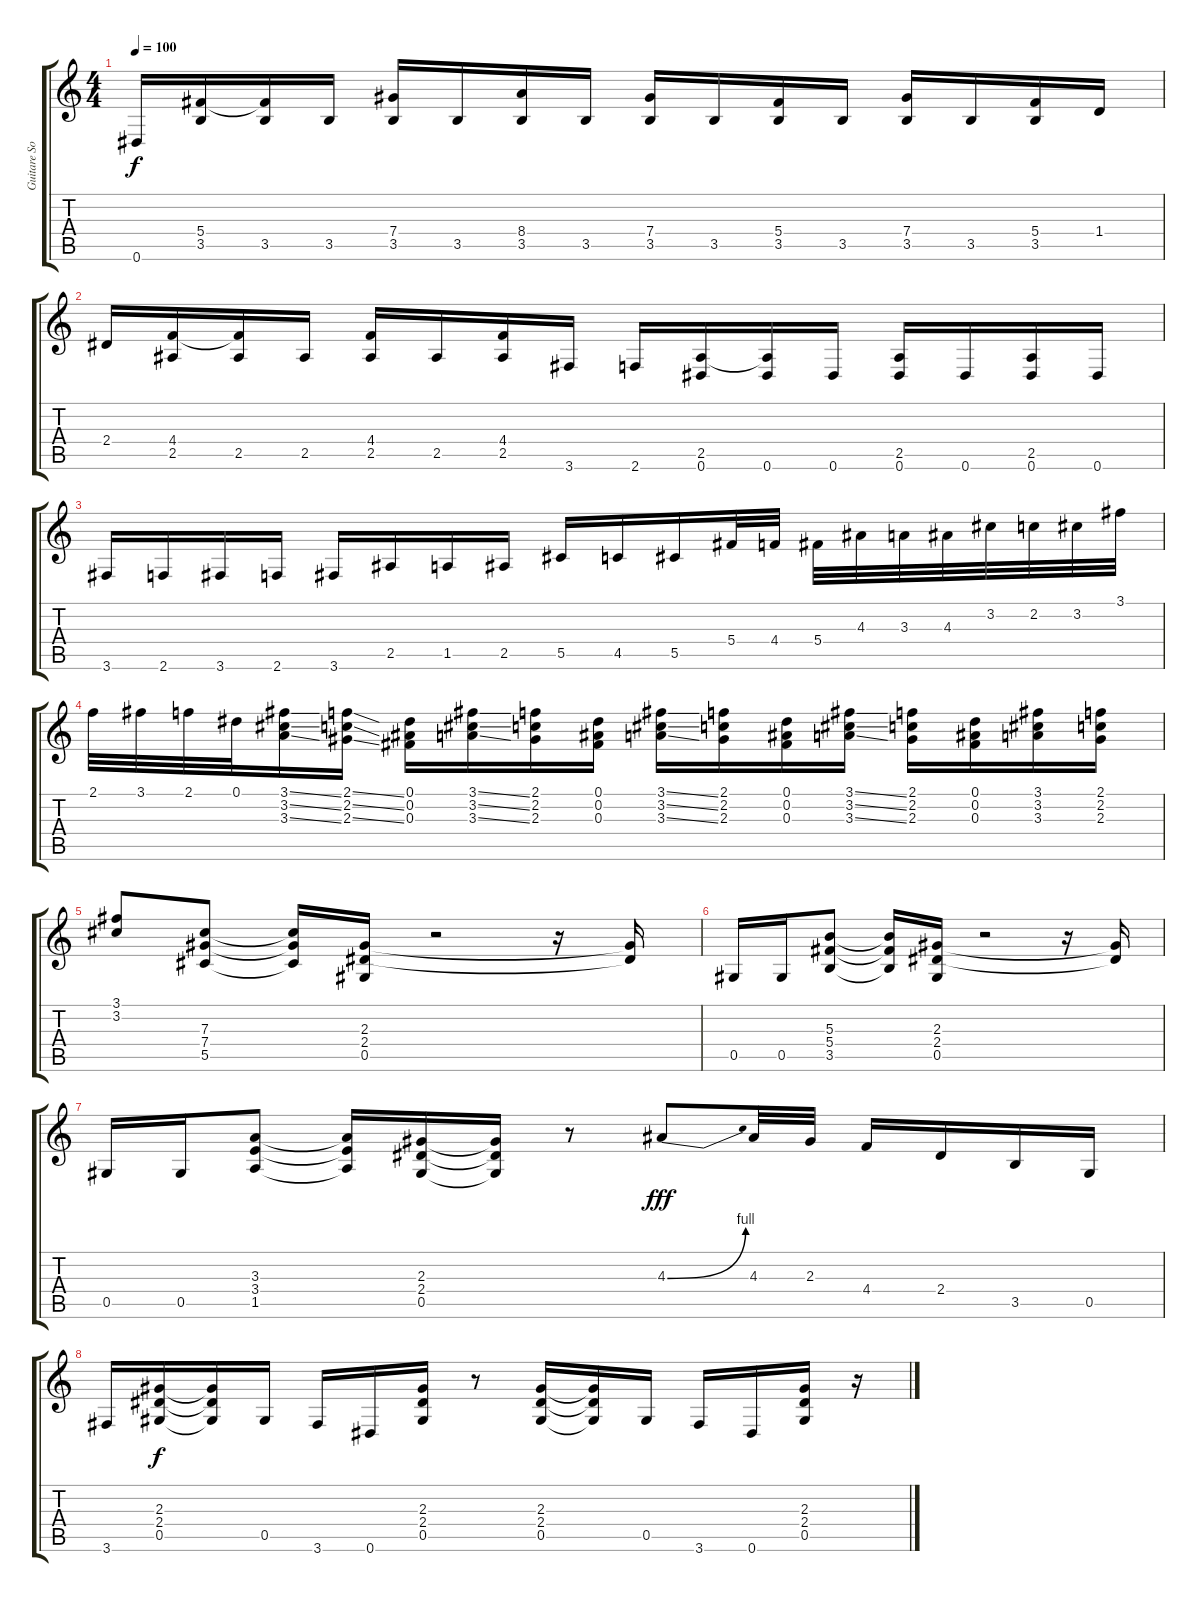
\track ("Guitare Solo" "Guitare So") {instrument overdrivenguitar}
\staff {score tabs}
\tuning (Eb4 Bb3 Gb3 Db3 Ab2 Eb2) {hide}
\ts (4 4)
\tempo 100
\clef g2
\ks c
0.6.16{dy f} (5.4 3.5).16 (5.4{t} 3.5).16 3.5.16 (7.4 3.5).16 3.5.16 (8.4 3.5).16 3.5.16 (7.4 3.5).16 3.5.16 (5.4 3.5).16 3.5.16 (7.4 3.5).16 3.5.16 (5.4 3.5).16 1.4.16 |
2.4.16 (4.4 2.5).16 (4.4{t} 2.5).16 2.5.16 (4.4 2.5).16 2.5.16 (4.4 2.5).16 3.6.16 2.6.16 (2.5 0.6).16 (2.5{t} 0.6).16 0.6.16 (2.5 0.6).16 0.6.16 (2.5 0.6).16 0.6.16 |
3.6.16 2.6.16 3.6.16 2.6.16 3.6.16 2.5.16 1.5.16 2.5.16 5.5.16 4.5.16 5.5.16 5.4.32 4.4.32 5.4.32 4.3.32 3.3.32 4.3.32 3.2.32 2.2.32 3.2.32 3.1.32 |
2.1.32 3.1.32 2.1.32 0.1.32 (3.1{ss} 3.2{ss} 3.3{ss}).16 (2.1{ss} 2.2{ss} 2.3{ss}).16 (0.1 0.2 0.3).16 (3.1{ss} 3.2{ss} 3.3{ss}).16 (2.1 2.2 2.3).16 (0.1 0.2 0.3).16 (3.1{ss} 3.2{ss} 3.3{ss}).16 (2.1 2.2 2.3).16 (0.1 0.2 0.3).16 (3.1{ss} 3.2{ss} 3.3{ss}).16 (2.1 2.2 2.3).16 (0.1 0.2 0.3).16 (3.1 3.2 3.3).16 (2.1 2.2 2.3).16 |
(3.1 3.2).8 (7.3 7.4 5.5).8 (7.3{t} 7.4{t} 5.5{t}).16 (2.3 2.4 0.5).16 r.2 r.16 (2.3{t} 2.4{t}).16 |
0.5.16 0.5.16 (5.3 5.4 3.5).8 (5.3{t} 5.4{t} 3.5{t}).16 (2.3 2.4 0.5).16 r.2 r.16 (2.3{t} 2.4{t}).16 |
0.5.16 0.5.16 (3.3 3.4 1.5).8 (3.3{t} 3.4{t} 1.5{t}).16 (2.3 2.4 0.5).16 (2.3{t} 2.4{t} 0.5{t}).16 r.8 4.3{be (bend 0 0 60 4)}.8{dy fff} 4.3.32 2.3.32 4.4.16 2.4.16 3.5.16 0.5.16 |
3.6.16 (2.3 2.4 0.5).16{dy f} (2.3{t} 2.4{t} 0.5{t}).16 0.5.16 3.6.16 0.6.16 (2.3 2.4 0.5).16 r.8 (2.3 2.4 0.5).16 (2.3{t} 2.4{t} 0.5{t}).16 0.5.16 3.6.16 0.6.16 (2.3 2.4 0.5).16 r.16
